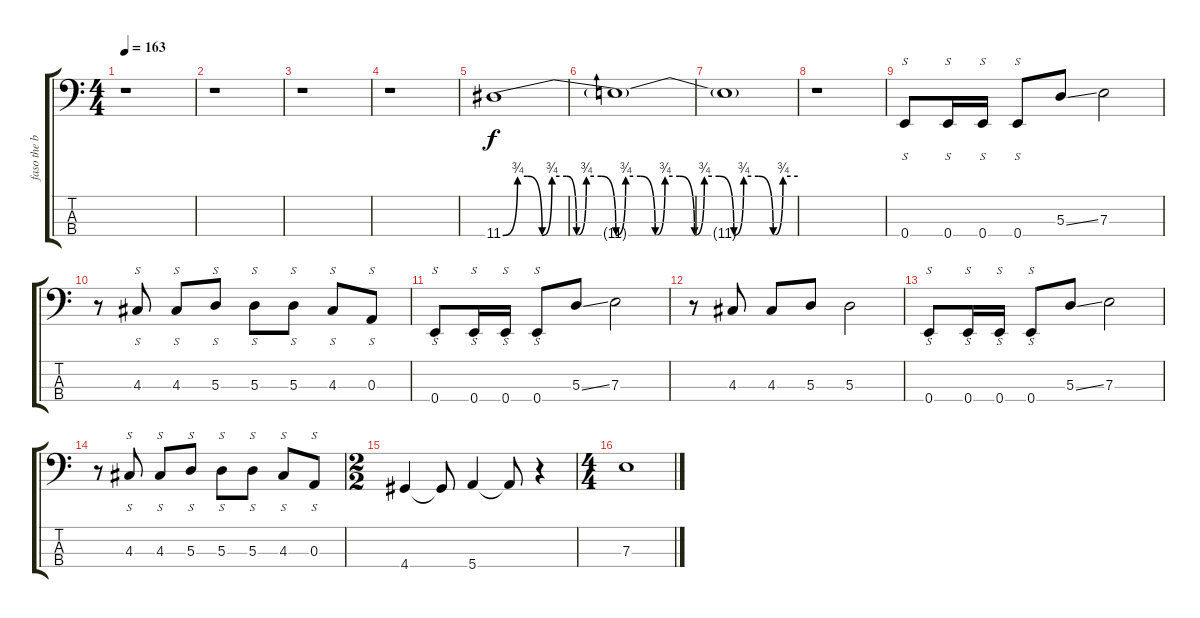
\track ("faso the best" "faso the b") {instrument electricbasspick}
\staff {score tabs}
\tuning (G2 D2 A1 E1) {hide}
\ts (4 4)
\tempo 163
\clef f4
\ks c
r.1{dy f instrument electricbasspick} |
r.1 |
r.1 |
r.1 |
11.4{be (custom 0 0 3 3 5 3 8 0 10 3 13 3 15 0 17 3 20 3 23 0 25 3 28 3 31 0 33 3 36 3 39 0 41 3 44 3 47 0 49 3 52 3 55 0 57 3 60 3)}.1 |
11.4{t}.1 |
11.4{t}.1 |
r.1 |
0.4.8{s} 0.4.16{s} 0.4.16{s} 0.4.8{s} 5.3{ss}.8 7.3.2 |
r.8 4.3.8{s} 4.3.8{s} 5.3.8{s} 5.3.8{s} 5.3.8{s} 4.3.8{s} 0.3.8{s} |
0.4.8{s} 0.4.16{s} 0.4.16{s} 0.4.8{s} 5.3{ss}.8 7.3.2 |
r.8 4.3.8 4.3.8 5.3.8 5.3.2 |
0.4.8{s} 0.4.16{s} 0.4.16{s} 0.4.8{s} 5.3{ss}.8 7.3.2 |
r.8 4.3.8{s} 4.3.8{s} 5.3.8{s} 5.3.8{s} 5.3.8{s} 4.3.8{s} 0.3.8{s} |
\ts (2 2)
4.4.4 4.4{t}.8 5.4.4 5.4{t}.8 r.4 |
\ts (4 4)
7.3.1
